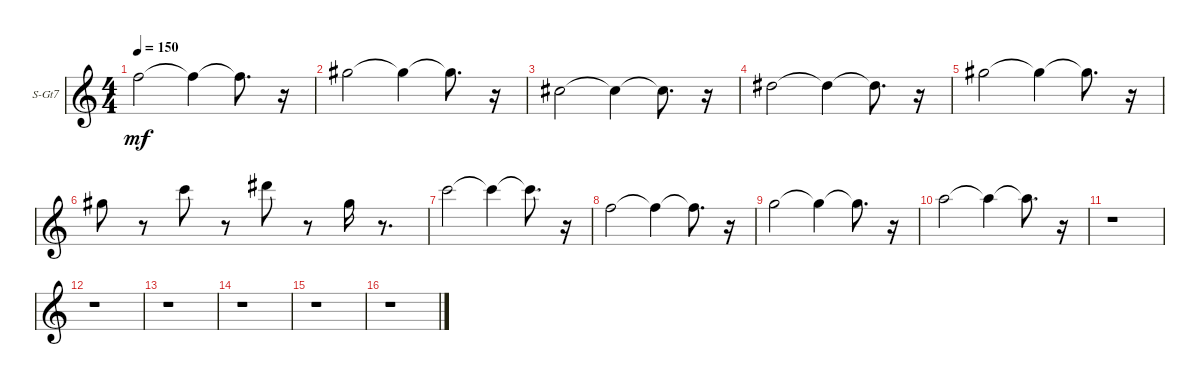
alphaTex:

\bracketExtendMode groupsimilarinstruments
\firstSystemTrackNameOrientation horizontal
\otherSystemsTrackNameOrientation horizontal
\track ("Chimes" "S-Gt7") {instrument tinklebell}
\staff {score}
\tuning (E4 B3 G3 D3 A2 E2 B1)
\displaytranspose 12
\ts (4 4)
\tempo 150
\clef g2
\ks c
1.1.2{dy mf} 1.1{t}.4 1.1{t}.8{d} r.16 |
4.1.2 4.1{t}.4 4.1{t}.8{d} r.16 |
2.2.2 2.2{t}.4 2.2{t}.8{d} r.16 |
4.2.2 4.2{t}.4 4.2{t}.8{d} r.16 |
4.1.2 4.1{t}.4 4.1{t}.8{d} r.16 |
4.1.8 r.8 8.1.8 r.8 11.1.8 r.8 4.1.16 r.8{d} |
8.1.2 8.1{t}.4 8.1{t}.8{d} r.16 |
1.1.2 1.1{t}.4 1.1{t}.8{d} r.16 |
3.1.2 3.1{t}.4 3.1{t}.8{d} r.16 |
5.1.2 5.1{t}.4 5.1{t}.8{d} r.16 |
r.1 |
r.1 |
r.1 |
r.1 |
r.1 |
r.1
